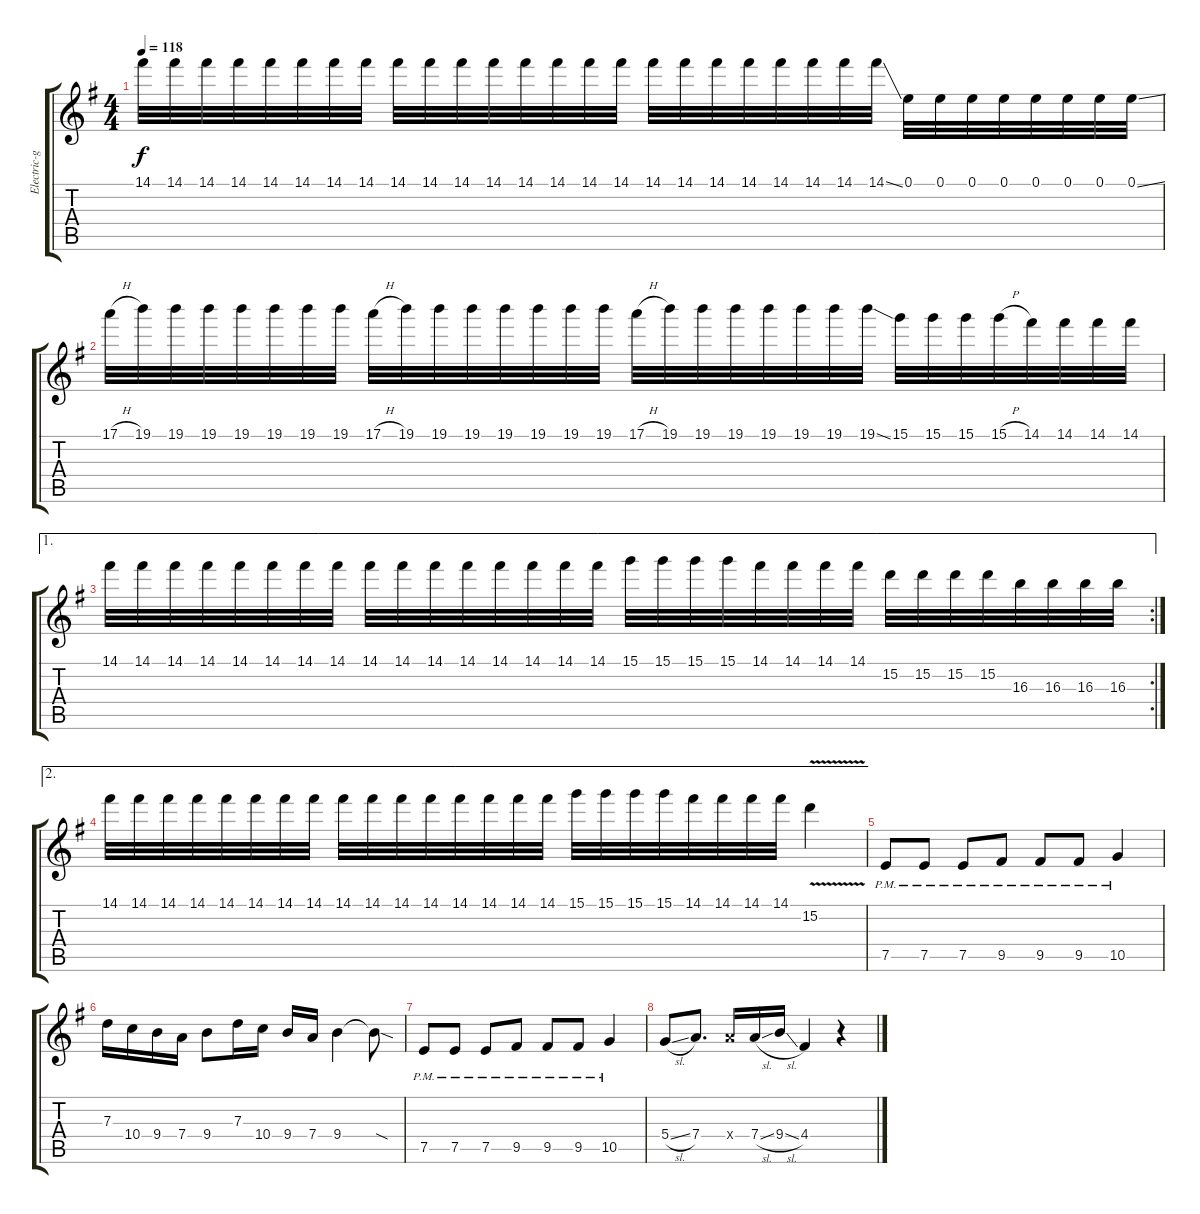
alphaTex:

\track ("Electric-guitar" "Electric-g") {instrument distortionguitar}
\staff {score tabs}
\tuning (E4 B3 G3 D3 A2 E2) {hide}
\ts (4 4)
\tempo 118
\clef g2
\ks eminor
14.1.32{dy f} 14.1.32 14.1.32 14.1.32 14.1.32 14.1.32 14.1.32 14.1.32 14.1.32 14.1.32 14.1.32 14.1.32 14.1.32 14.1.32 14.1.32 14.1.32 14.1.32 14.1.32 14.1.32 14.1.32 14.1.32 14.1.32 14.1.32 14.1{ss}.32 0.1.32 0.1.32 0.1.32 0.1.32 0.1.32 0.1.32 0.1.32 0.1{ss}.32 |
17.1{h}.32 19.1.32 19.1.32 19.1.32 19.1.32 19.1.32 19.1.32 19.1.32 17.1{h}.32 19.1.32 19.1.32 19.1.32 19.1.32 19.1.32 19.1.32 19.1.32 17.1{h}.32 19.1.32 19.1.32 19.1.32 19.1.32 19.1.32 19.1.32 19.1{ss}.32 15.1.32 15.1.32 15.1.32 15.1{h}.32 14.1.32 14.1.32 14.1.32 14.1.32 |
\ae 1
\rc 2
14.1.32 14.1.32 14.1.32 14.1.32 14.1.32 14.1.32 14.1.32 14.1.32 14.1.32 14.1.32 14.1.32 14.1.32 14.1.32 14.1.32 14.1.32 14.1.32 15.1.32 15.1.32 15.1.32 15.1.32 14.1.32 14.1.32 14.1.32 14.1.32 15.2.32 15.2.32 15.2.32 15.2.32 16.3.32 16.3.32 16.3.32 16.3.32 |
\ae 2
14.1.32 14.1.32 14.1.32 14.1.32 14.1.32 14.1.32 14.1.32 14.1.32 14.1.32 14.1.32 14.1.32 14.1.32 14.1.32 14.1.32 14.1.32 14.1.32 15.1.32 15.1.32 15.1.32 15.1.32 14.1.32 14.1.32 14.1.32 14.1.32 15.2{v}.4 |
7.5{pm}.8 7.5{pm}.8 7.5{pm}.8 9.5{pm}.8 9.5{pm}.8 9.5{pm}.8 10.5{pm}.4 |
7.3.16 10.4.16 9.4.16 7.4.16 9.4.8 7.3.16 10.4.16 9.4.16 7.4.16 9.4.4 9.4{sod t}.8 |
7.5{pm}.8 7.5{pm}.8 7.5{pm}.8 9.5{pm}.8 9.5{pm}.8 9.5{pm}.8 10.5{pm}.4 |
5.4{sl}.8 7.4.8{d} 7.4{x}.16 7.4{sl}.16 9.4{sl}.16 4.4.4 r.4
